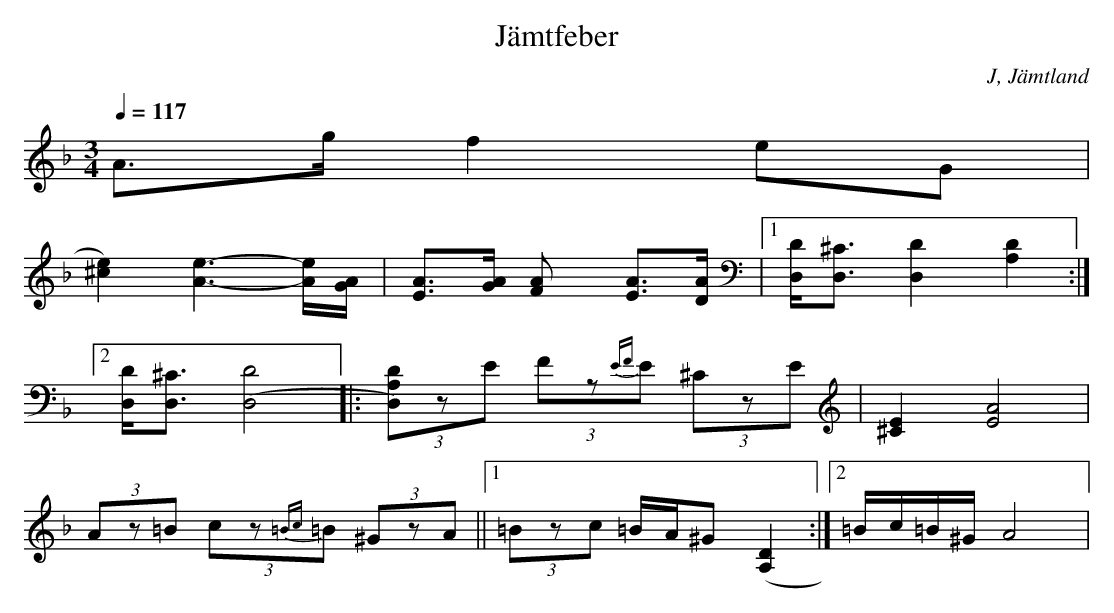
X:1
T: Jämtfeber
O: J, Jämtland
M:3/4
L:1/8
Q:1/4=117
K:Dm
A>g f2 eG|
[^c2e2)] [A3e3] -[A/e/][A/G/]| [AE]>[AG] [A2F] [AE]>[AD] |[1[D,/D/][D,3/2^C3/2] [D,2D2] [D2A,2] :|
[2 [D,/D/][D,3/2^C3/2] [(D,4D4] |: (3[D,)A,D]zE (3Fz{EF}E (3^CzE | [^C2E2] [E4A4]|
(3Az=B (3cz{=Bc}=B (3^GzA||[1 (3=Bzc =B/A/^G ([A,D]2 :| [2 =B/c/=B/^G/ A4|
